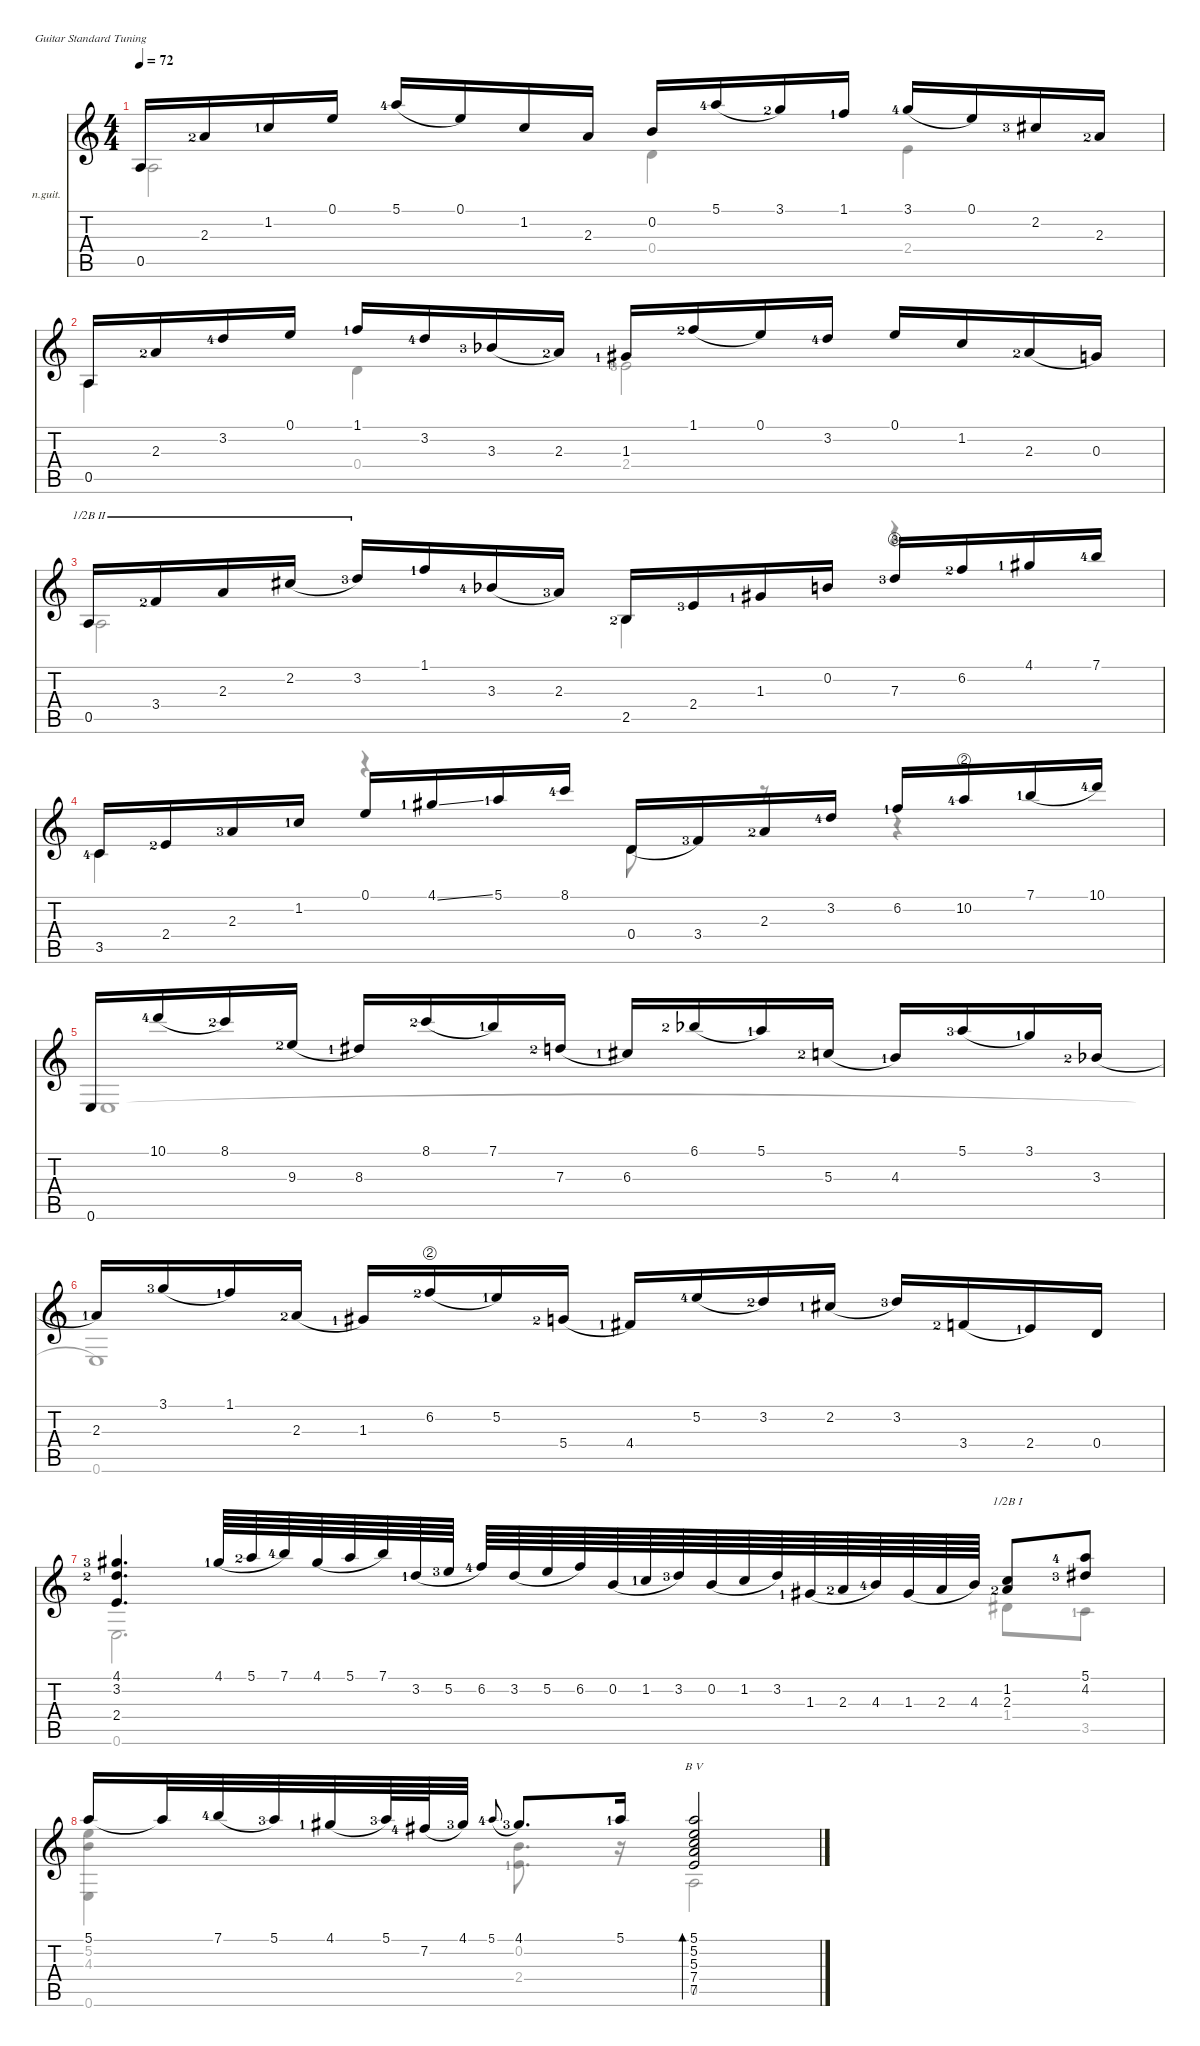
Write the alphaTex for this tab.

\defaultSystemsLayout 4
\hideDynamics
\bracketExtendMode nobrackets
\firstSystemTrackNameOrientation horizontal
\otherSystemsTrackNameOrientation horizontal
\track ("Nylon Guitar" "n.guit.") {instrument acousticguitarnylon}
\staff {score tabs}
\tuning (E4 B3 G3 D3 A2 E2)
\voice
\ts (4 4)
\tempo 72
\clef g2
\scale
1.13836
\ks c
0.5.16{dy mf beam Up} 2.3{lf 3}.16{beam Up} 1.2{lf 2}.16{beam Up} 0.1.16{beam Up} 5.1{lf 5}.16{legatoorigin beam Up} 0.1.16{beam Up} 1.2.16{beam Up} 2.3.16{beam Up} 0.2.16{beam Up} 5.1{lf 5}.16{legatoorigin beam Up} 3.1{lf 3}.16{beam Up} 1.1{lf 2}.16{beam Up} 3.1{lf 5}.16{legatoorigin beam Up} 0.1.16{beam Up} 2.2{lf 4 acc #}.16{beam Up} 2.3{lf 3}.16{beam Up} |
\scale
0.86164 0.5.16{beam Up} 2.3{lf 3}.16{beam Up} 3.2{lf 5}.16{beam Up} 0.1.16{beam Up} 1.1{lf 2}.16{beam Up} 3.2{lf 5}.16{beam Up} 3.3{lf 4 acc b}.16{legatoorigin beam Up} 2.3{lf 3}.16{beam Up} 1.3{lf 2 acc #}.16{beam Up} 1.1{lf 3}.16{legatoorigin beam Up} 0.1.16{beam Up} 3.2{lf 5}.16{beam Up} 0.1.16{beam Up} 1.2.16{beam Up} 2.3{lf 3}.16{legatoorigin beam Up} 0.3.16{beam Up} |
\scale
1.12732 0.5.16{barre (2 half) beam Up} 3.4{lf 3}.16{barre (2 half) beam Up} 2.3.16{barre (2 half) beam Up} 2.2{acc #}.16{legatoorigin barre (2 half) beam Up} 3.2{lf 4}.16{barre (2 half) beam Up} 1.1{lf 2}.16{beam Up} 3.3{lf 5 acc b}.16{legatoorigin beam Up} 2.3{lf 4}.16{beam Up} 2.5{lf 3}.16{beam Up} 2.4{lf 4}.16{beam Up} 1.3{lf 2 acc #}.16{beam Up} 0.2.16{beam Up} 7.3{string lf 4}.16{beam Up} 6.2{lf 3}.16{beam Up} 4.1{lf 2 acc #}.16{beam Up} 7.1{lf 5}.16{beam Up} |
\scale
0.872683 3.5{lf 5}.16{beam Up} 2.4{lf 3}.16{beam Up} 2.3{lf 4}.16{beam Up} 1.2{lf 2}.16{beam Up} 0.1.16{beam Up} 4.1{ss lf 2 acc #}.16{beam Up} 5.1{lf 2}.16{beam Up} 8.1{lf 5}.16{beam Up} 0.4.16{legatoorigin beam Up} 3.4{lf 4}.16{beam Up} 2.3{lf 3}.16{beam Up} 3.2{lf 5}.16{beam Up} 6.2{lf 2}.16{beam Up} 10.2{string lf 5}.16{beam Up} 7.1{lf 2}.16{legatoorigin beam Up} 10.1{lf 5}.16{beam Up} |
\scale
1.11629 0.6.16{beam Up} 10.1{lf 5}.16{legatoorigin beam Up} 8.1{lf 3}.16{beam Up} 9.3{lf 3}.16{legatoorigin beam Up} 8.3{lf 2 acc #}.16{beam Up} 8.1{lf 3}.16{legatoorigin beam Up} 7.1{lf 2}.16{beam Up} 7.3{lf 3}.16{legatoorigin beam Up} 6.3{lf 2 acc #}.16{beam Up} 6.1{lf 3 acc b}.16{legatoorigin beam Up} 5.1{lf 2}.16{beam Up} 5.3{lf 3}.16{legatoorigin beam Up} 4.3{lf 2}.16{beam Up} 5.1{lf 4}.16{legatoorigin beam Up} 3.1{lf 2}.16{beam Up} 3.3{lf 3 acc b}.16{legatoorigin beam Up} |
\scale
0.883714 2.3{lf 2}.16{beam Up} 3.1{lf 4}.16{legatoorigin beam Up} 1.1{lf 2}.16{beam Up} 2.3{lf 3}.16{legatoorigin beam Up} 1.3{lf 2 acc #}.16{beam Up} 6.2{string lf 3}.16{legatoorigin beam Up} 5.2{lf 2}.16{beam Up} 5.4{lf 3}.16{legatoorigin beam Up} 4.4{lf 2 acc #}.16{beam Up} 5.2{lf 5}.16{legatoorigin beam Up} 3.2{lf 3}.16{beam Up} 2.2{lf 2 acc #}.16{legatoorigin beam Up} 3.2{lf 4}.16{beam Up} 3.4{lf 3}.16{legatoorigin beam Up} 2.4{lf 2}.16{beam Up} 0.4.16{beam Up} |
\scale
1.01837 (4.1{lf 4 acc #} 3.2{lf 3} 2.4).4{d beam Up} 4.1{lf 2 acc #}.64{legatoorigin beam Up} 5.1{lf 3}.64{legatoorigin beam Up} 7.1{lf 5}.64{beam Up} 4.1{acc #}.64{legatoorigin beam Up} 5.1.64{legatoorigin beam Up} 7.1.64{beam Up} 3.2{lf 2}.64{legatoorigin beam Up} 5.2{lf 4}.64{legatoorigin beam Up} 6.2{lf 5}.64{beam Up} 3.2.64{legatoorigin beam Up} 5.2.64{legatoorigin beam Up} 6.2.64{beam Up} 0.2.64{legatoorigin beam Up} 1.2{lf 2}.64{legatoorigin beam Up} 3.2{lf 4}.64{beam Up} 0.2.64{legatoorigin beam Up} 1.2.64{legatoorigin beam Up} 3.2.64{beam Up} 1.3{lf 2 acc #}.64{legatoorigin beam Up} 2.3{lf 3}.64{legatoorigin beam Up} 4.3{lf 5}.64{beam Up} 1.3{acc #}.64{legatoorigin beam Up} 2.3.64{legatoorigin beam Up} 4.3.64{beam Up} (2.3{lf 3} 1.2).8{barre (1 half) beam Up} (5.1{lf 5} 4.2{lf 4 acc #}).8{beam Up} |
\scale
0.981635 5.1.16{beam Up} 5.1{t}.32{beam Up} 7.1{lf 5}.32{legatoorigin beam Up} 5.1{lf 4}.32{beam Up} 4.1{lf 2 acc #}.32{legatoorigin beam Up} 5.1{lf 4}.64{beam Up} 7.2{lf 5 acc #}.64{legatoorigin beam Up} 4.1{lf 4 acc #}.32{beam Up} 5.1{lf 5}.8{gr onbeat legatoorigin beam Up} 4.1{lf 4 acc #}.8{d beam Up} 5.1{lf 2}.16{beam Up} (5.1 5.2 5.3 7.4 7.5).2{bd 96 barre (5 full) beam Up}
\voice
\clef g2
\ottava regular
\simile none
\scale
1.13836
\ks c
0.5.2{dy mf beam Down} 0.4.4{beam Down} 2.4.4{beam Down} |
\scale
0.86164 0.5.4{beam Down} 0.4.4{beam Down} 2.4{lf 4}.2{beam Down} |
\scale
1.12732 0.5.2{beam Down} 2.5.4{beam Down} r.4{beam Down} |
\scale
0.872683 3.5.4{beam Down} r.4{beam Down} 0.4.8{beam Down} r.8{beam Down} r.4{beam Down} |
\scale
1.11629 0.6.1{legatoorigin beam Down} |
\scale
0.883714 0.6.1{beam Down} |
\scale
1.01837 0.6.2{d beam Down} 1.4{acc #}.8{beam Down} 3.5{lf 2}.8{beam Down} |
\scale
0.981635 (0.6 4.3 5.2).4{beam Down} (2.4{lf 2} 0.2).8{d beam Down} r.16{beam Down} 0.5.2{beam Down}
